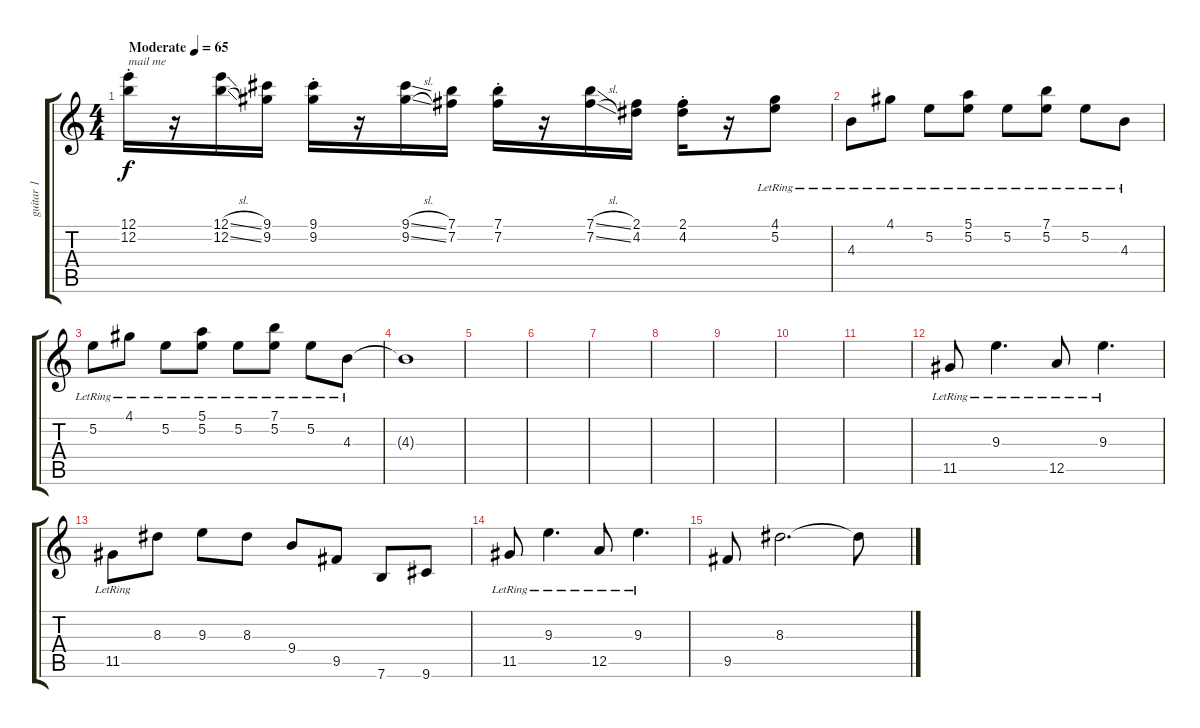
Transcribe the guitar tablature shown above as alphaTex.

\track ("guitar 1" "guitar 1") {instrument electricguitarjazz}
\staff {score tabs}
\tuning (E4 B3 G3 D3 A2 E2) {hide}
\ts (4 4)
\tempo (65 "Moderate")
\clef g2
\ks c
(12.1{st} 12.2{st}).16{txt "mail me" dy f instrument electricguitarjazz} r.16 (12.1{sl} 12.2{sl}).16{balance 1} (9.1 9.2).16 (9.1{st} 9.2{st}).16{balance 8} r.16 (9.1{sl} 9.2{sl}).16{balance 15} (7.1 7.2).16 (7.1{st} 7.2{st}).16{balance 8} r.16 (7.1{sl} 7.2{sl}).16{balance 1} (2.1 4.2).16 (2.1{st} 4.2{st}).16{balance 8} r.16 (4.1{lr} 5.2{lr}).8 |
4.3{lr}.8 4.1{lr}.8 5.2{lr}.8 (5.1{lr} 5.2{lr}).8 5.2{lr}.8 (7.1{lr} 5.2{lr}).8 5.2{lr}.8 4.3{lr}.8 |
5.2{lr}.8 4.1{lr}.8 5.2{lr}.8 (5.1{lr} 5.2{lr}).8 5.2{lr}.8 (7.1{lr} 5.2{lr}).8 5.2{lr}.8 4.3{lr}.8 |
4.3{t}.1 |
|
|
|
|
|
|
|
11.5{lr}.8{balance 14} 9.3{lr}.4{d} 12.5{lr}.8 9.3{lr}.4{d} |
11.5{lr}.8 8.3.8 9.3.8 8.3.8 9.4.8{volume 4} 9.5.8 7.6.8 9.6.8 |
11.5{lr}.8{volume 16} 9.3{lr}.4{d} 12.5{lr}.8 9.3{lr}.4{d} |
9.5.8{volume 11} 8.3.2{d} 8.3{t}.8
